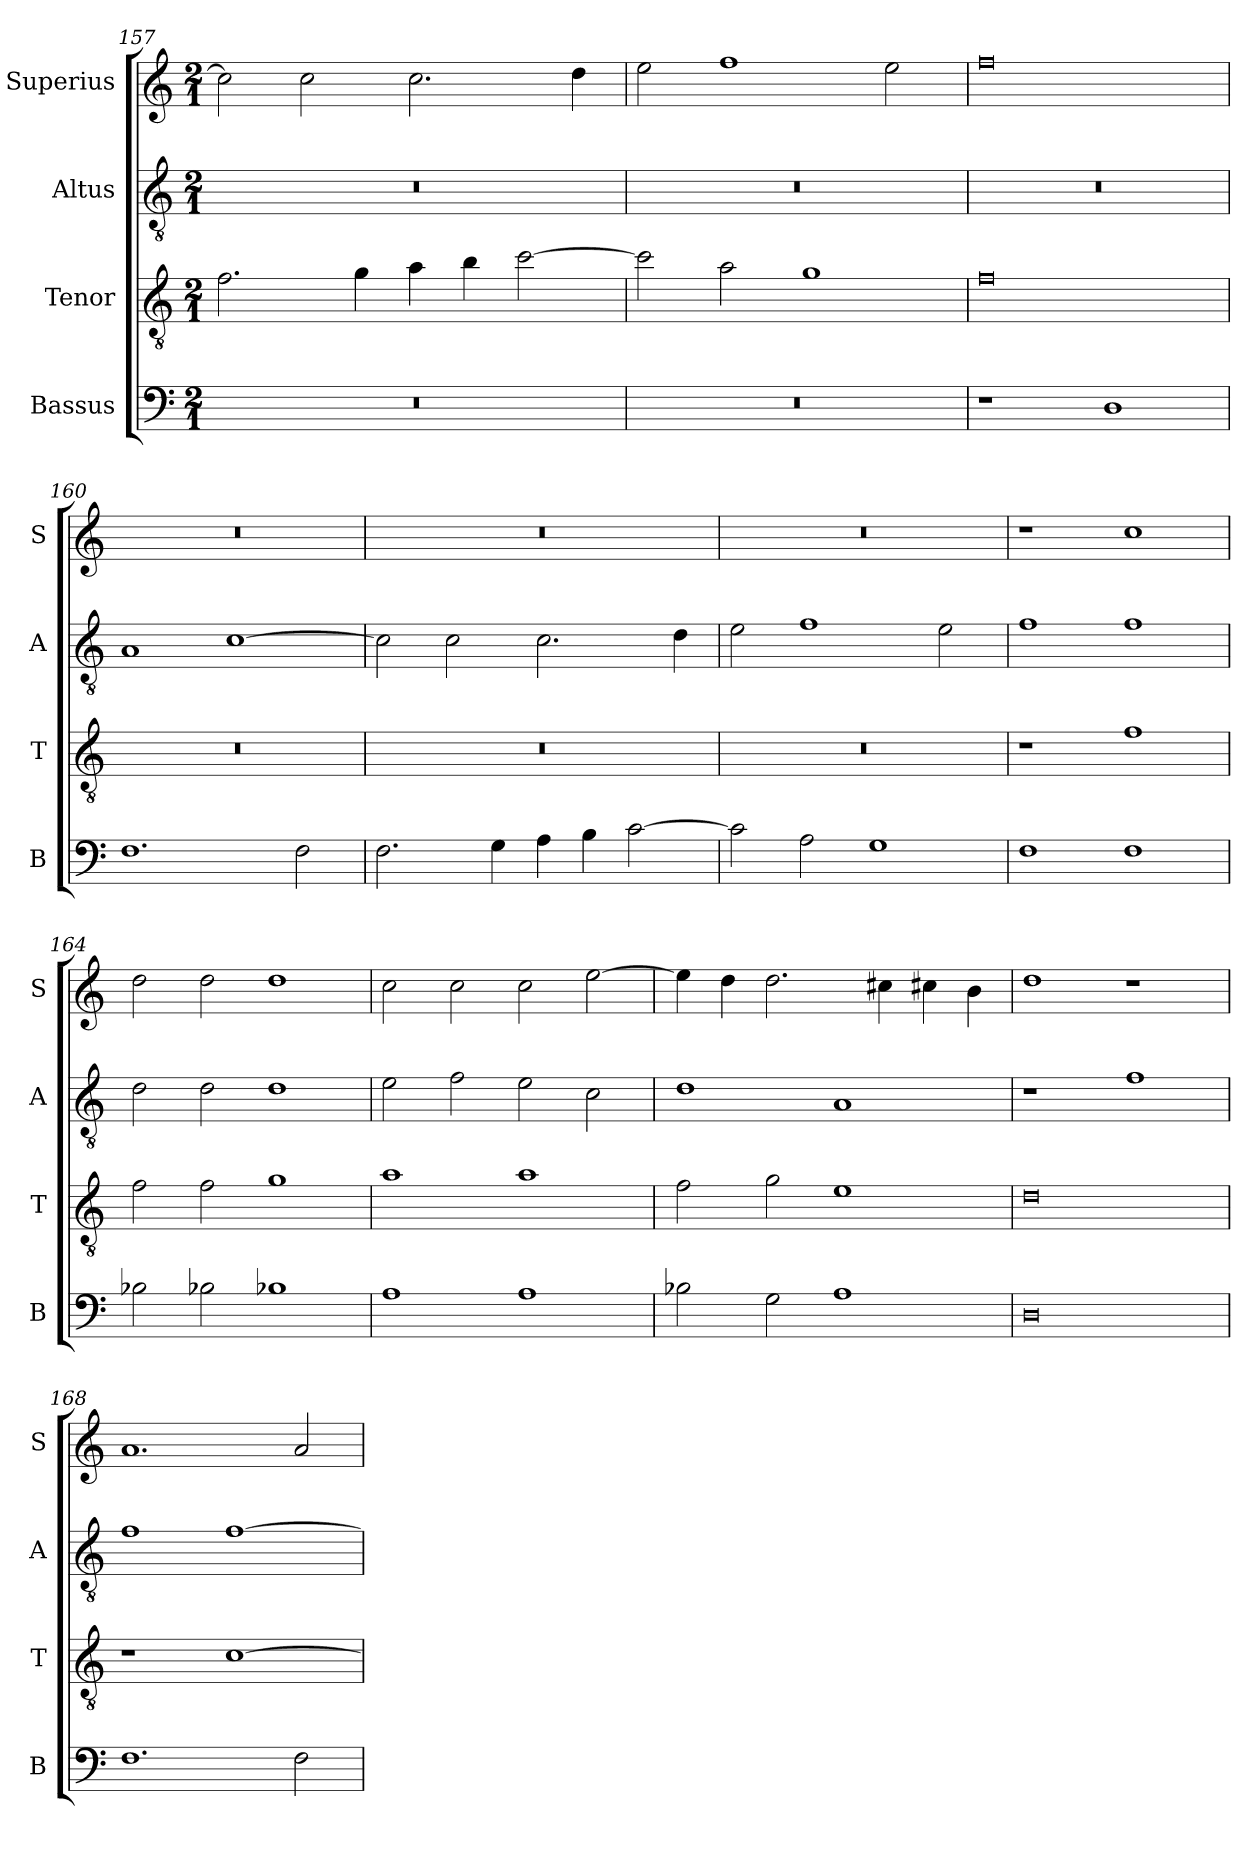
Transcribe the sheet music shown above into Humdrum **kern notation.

**kern	**kern	**kern	**kern
*part4	*part3	*part2	*part1
*staff4	*staff3	*staff2	*staff1
*I"Bassus	*I"Tenor	*I"Altus	*I"Superius
*I'B	*I'T	*I'A	*I'S
*clefF4	*clefGv2	*clefGv2	*clefG2
*k[]	*k[]	*k[]	*k[]
*M2/1	*M2/1	*M2/1	*M2/1
=157	=157	=157	=157
0r	2.f\	0r	2cc\]
.	.	.	2cc\
.	4g\	.	.
.	4a\	.	2.cc\
.	4b\	.	.
.	[2cc\	.	.
.	.	.	4dd\
=158	=158	=158	=158
0r	2cc\]	0r	2ee\
.	2a\	.	1ff
.	1g	.	.
.	.	.	2ee\
=159	=159	=159	=159
1r	0f	0r	0ff
1D	.	.	.
=160	=160	=160	=160
1.F	0r	1A	0r
.	.	[1c	.
2F\	.	.	.
=161	=161	=161	=161
2.F\	0r	2c\]	0r
.	.	2c\	.
4G\	.	.	.
4A\	.	2.c\	.
4B\	.	.	.
[2c\	.	.	.
.	.	4d\	.
=162	=162	=162	=162
2c\]	0r	2e\	0r
2A\	.	1f	.
1G	.	.	.
.	.	2e\	.
=163	=163	=163	=163
1F	1r	1f	1r
1F	1f	1f	1cc
=164	=164	=164	=164
2B-X\	2f\	2d\	2dd\
2B-X\	2f\	2d\	2dd\
1B-X	1g	1d	1dd
=165	=165	=165	=165
1A	1a	2e\	2cc\
.	.	2f\	2cc\
1A	1a	2e\	2cc\
.	.	2c\	[2ee\
=166	=166	=166	=166
2B-X\	2f\	1d	4ee\]
.	.	.	4dd\
2G\	2g\	.	2.dd\
1A	1e	1A	.
.	.	.	4cc#X\
.	.	.	4cc#X\
.	.	.	4b\
=167	=167	=167	=167
0D	0d	1r	1dd
.	.	1f	1r
=168	=168	=168	=168
1.F	1r	1f	1.a
.	[1c	[1f	.
2F\	.	.	2a/
=	=	=	=
*-	*-	*-	*-
